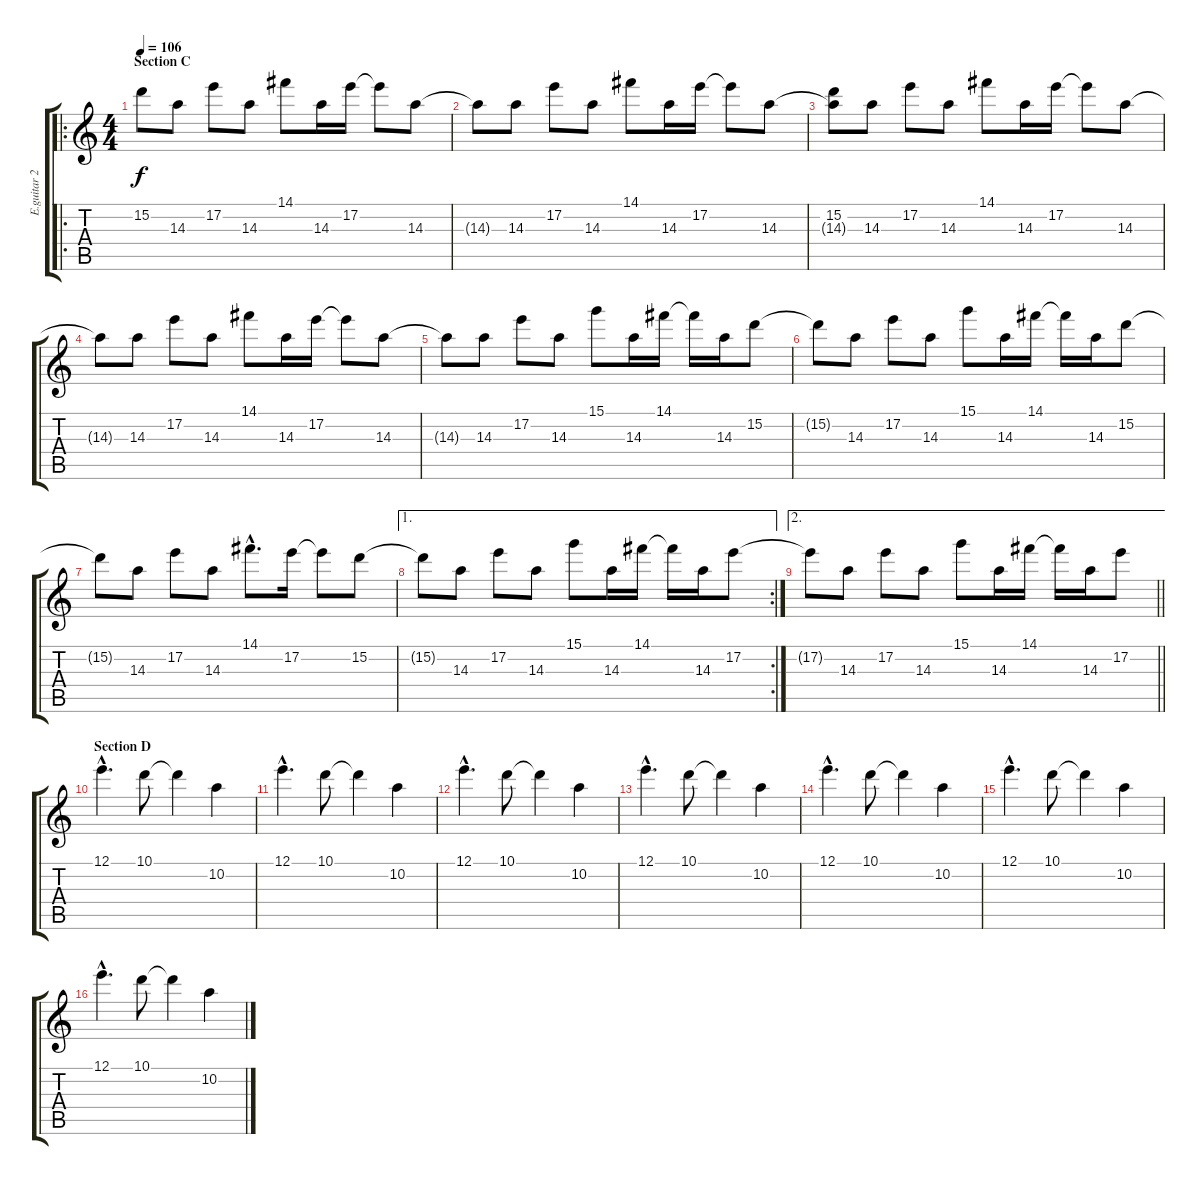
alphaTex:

\track ("E.guitar 2" "E.guitar 2") {instrument distortionguitar}
\staff {score tabs}
\tuning (E4 B3 G3 D3 A2 E2) {hide}
\ro
\ts (4 4)
\section ("" "Section C")
\tempo 106
\clef g2
\ks c
15.2.8{dy f} 14.3.8 17.2.8 14.3.8 14.1.8 14.3.16 17.2.16 17.2{t}.8 14.3.8 |
14.3{t}.8 14.3.8 17.2.8 14.3.8 14.1.8 14.3.16 17.2.16 17.2{t}.8 14.3.8 |
(15.2 14.3{t}).8 14.3.8 17.2.8 14.3.8 14.1.8 14.3.16 17.2.16 17.2{t}.8 14.3.8 |
14.3{t}.8 14.3.8 17.2.8 14.3.8 14.1.8 14.3.16 17.2.16 17.2{t}.8 14.3.8 |
14.3{t}.8 14.3.8 17.2.8 14.3.8 15.1.8 14.3.16 14.1.16 14.1{t}.16 14.3.16 15.2.8 |
15.2{t}.8 14.3.8 17.2.8 14.3.8 15.1.8 14.3.16 14.1.16 14.1{t}.16 14.3.16 15.2.8 |
15.2{t}.8 14.3.8 17.2.8 14.3.8 14.1{hac}.8{d} 17.2.16 17.2{t}.8 15.2.8 |
\ae 1
\rc 2
15.2{t}.8 14.3.8 17.2.8 14.3.8 15.1.8 14.3.16 14.1.16 14.1{t}.16 14.3.16 17.2.8 |
\ae 2
\barLineRight lightlight
17.2{t}.8 14.3.8 17.2.8 14.3.8 15.1.8 14.3.16 14.1.16 14.1{t}.16 14.3.16 17.2.8 |
\section ("" "Section D")
12.1{hac}.4{d} 10.1.8 10.1{t}.4 10.2.4 |
12.1{hac}.4{d} 10.1.8 10.1{t}.4 10.2.4 |
12.1{hac}.4{d} 10.1.8 10.1{t}.4 10.2.4 |
12.1{hac}.4{d} 10.1.8 10.1{t}.4 10.2.4 |
12.1{hac}.4{d} 10.1.8 10.1{t}.4 10.2.4 |
12.1{hac}.4{d} 10.1.8 10.1{t}.4 10.2.4 |
12.1{hac}.4{d} 10.1.8 10.1{t}.4 10.2.4
